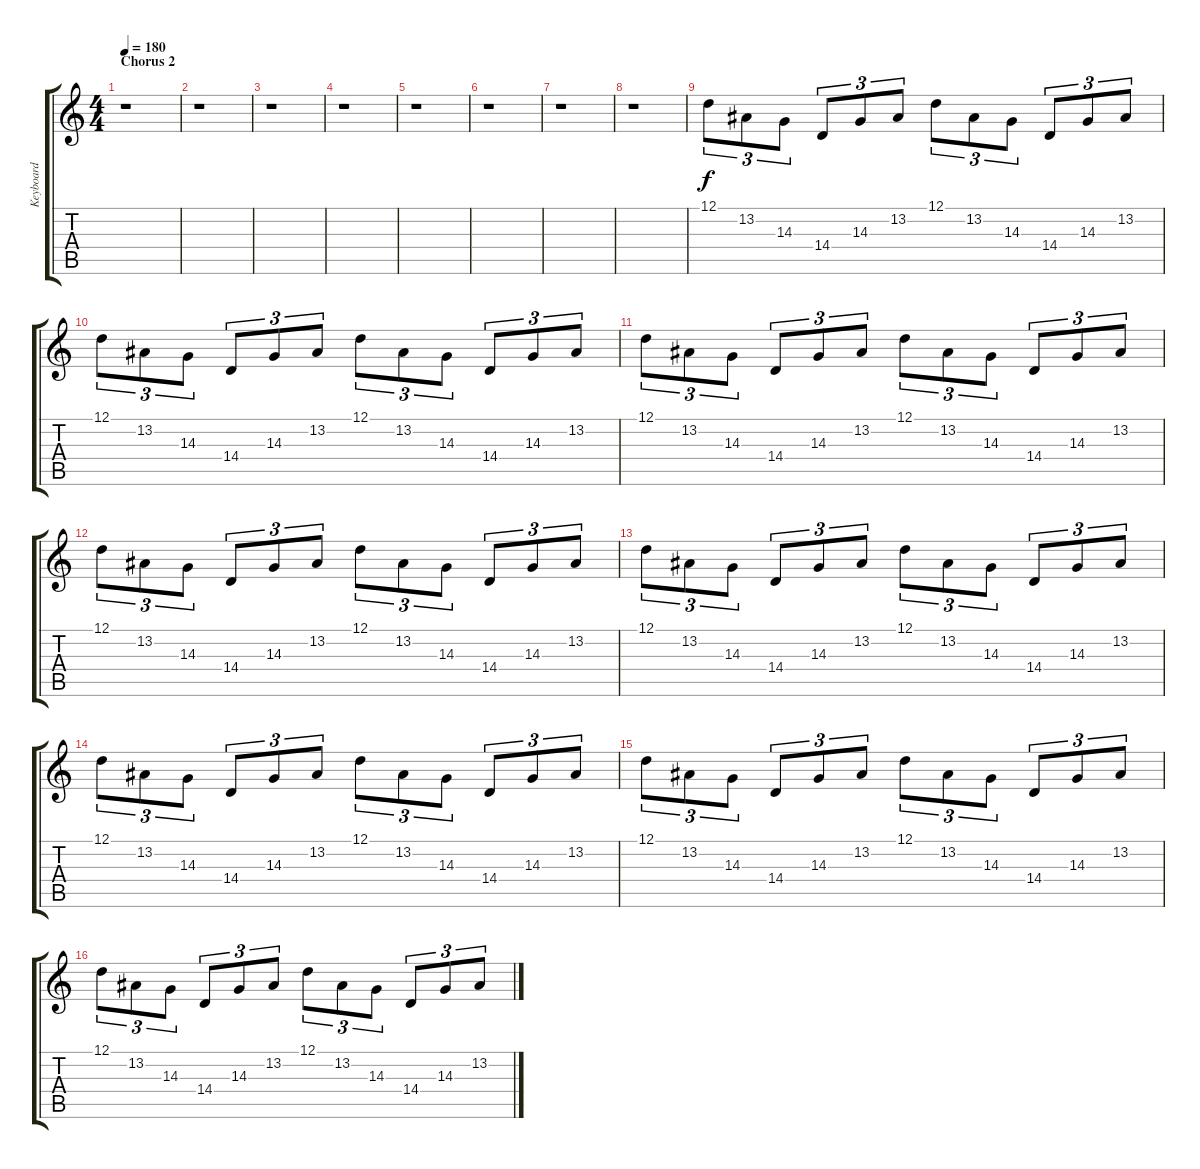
\track ("Keyboard" "Keyboard") {instrument tubularbells}
\staff {score tabs}
\tuning (D4 A3 F3 C3 G2 C2) {hide}
\ts (4 4)
\section ("" "Chorus 2")
\tempo 180
\clef g2
\ks c
r.1{dy f} |
r.1 |
r.1 |
r.1 |
r.1 |
r.1 |
r.1 |
r.1 |
12.1.8{tu (3 2) instrument vibraphone} 13.2.8{tu (3 2)} 14.3.8{tu (3 2)} 14.4.8{tu (3 2)} 14.3.8{tu (3 2)} 13.2.8{tu (3 2)} 12.1.8{tu (3 2)} 13.2.8{tu (3 2)} 14.3.8{tu (3 2)} 14.4.8{tu (3 2)} 14.3.8{tu (3 2)} 13.2.8{tu (3 2)} |
12.1.8{tu (3 2)} 13.2.8{tu (3 2)} 14.3.8{tu (3 2)} 14.4.8{tu (3 2)} 14.3.8{tu (3 2)} 13.2.8{tu (3 2)} 12.1.8{tu (3 2)} 13.2.8{tu (3 2)} 14.3.8{tu (3 2)} 14.4.8{tu (3 2)} 14.3.8{tu (3 2)} 13.2.8{tu (3 2)} |
12.1.8{tu (3 2)} 13.2.8{tu (3 2)} 14.3.8{tu (3 2)} 14.4.8{tu (3 2)} 14.3.8{tu (3 2)} 13.2.8{tu (3 2)} 12.1.8{tu (3 2)} 13.2.8{tu (3 2)} 14.3.8{tu (3 2)} 14.4.8{tu (3 2)} 14.3.8{tu (3 2)} 13.2.8{tu (3 2)} |
12.1.8{tu (3 2)} 13.2.8{tu (3 2)} 14.3.8{tu (3 2)} 14.4.8{tu (3 2)} 14.3.8{tu (3 2)} 13.2.8{tu (3 2)} 12.1.8{tu (3 2)} 13.2.8{tu (3 2)} 14.3.8{tu (3 2)} 14.4.8{tu (3 2)} 14.3.8{tu (3 2)} 13.2.8{tu (3 2)} |
12.1.8{tu (3 2)} 13.2.8{tu (3 2)} 14.3.8{tu (3 2)} 14.4.8{tu (3 2)} 14.3.8{tu (3 2)} 13.2.8{tu (3 2)} 12.1.8{tu (3 2)} 13.2.8{tu (3 2)} 14.3.8{tu (3 2)} 14.4.8{tu (3 2)} 14.3.8{tu (3 2)} 13.2.8{tu (3 2)} |
12.1.8{tu (3 2)} 13.2.8{tu (3 2)} 14.3.8{tu (3 2)} 14.4.8{tu (3 2)} 14.3.8{tu (3 2)} 13.2.8{tu (3 2)} 12.1.8{tu (3 2)} 13.2.8{tu (3 2)} 14.3.8{tu (3 2)} 14.4.8{tu (3 2)} 14.3.8{tu (3 2)} 13.2.8{tu (3 2)} |
12.1.8{tu (3 2)} 13.2.8{tu (3 2)} 14.3.8{tu (3 2)} 14.4.8{tu (3 2)} 14.3.8{tu (3 2)} 13.2.8{tu (3 2)} 12.1.8{tu (3 2)} 13.2.8{tu (3 2)} 14.3.8{tu (3 2)} 14.4.8{tu (3 2)} 14.3.8{tu (3 2)} 13.2.8{tu (3 2)} |
12.1.8{tu (3 2)} 13.2.8{tu (3 2)} 14.3.8{tu (3 2)} 14.4.8{tu (3 2)} 14.3.8{tu (3 2)} 13.2.8{tu (3 2)} 12.1.8{tu (3 2)} 13.2.8{tu (3 2)} 14.3.8{tu (3 2)} 14.4.8{tu (3 2)} 14.3.8{tu (3 2)} 13.2.8{tu (3 2)}
